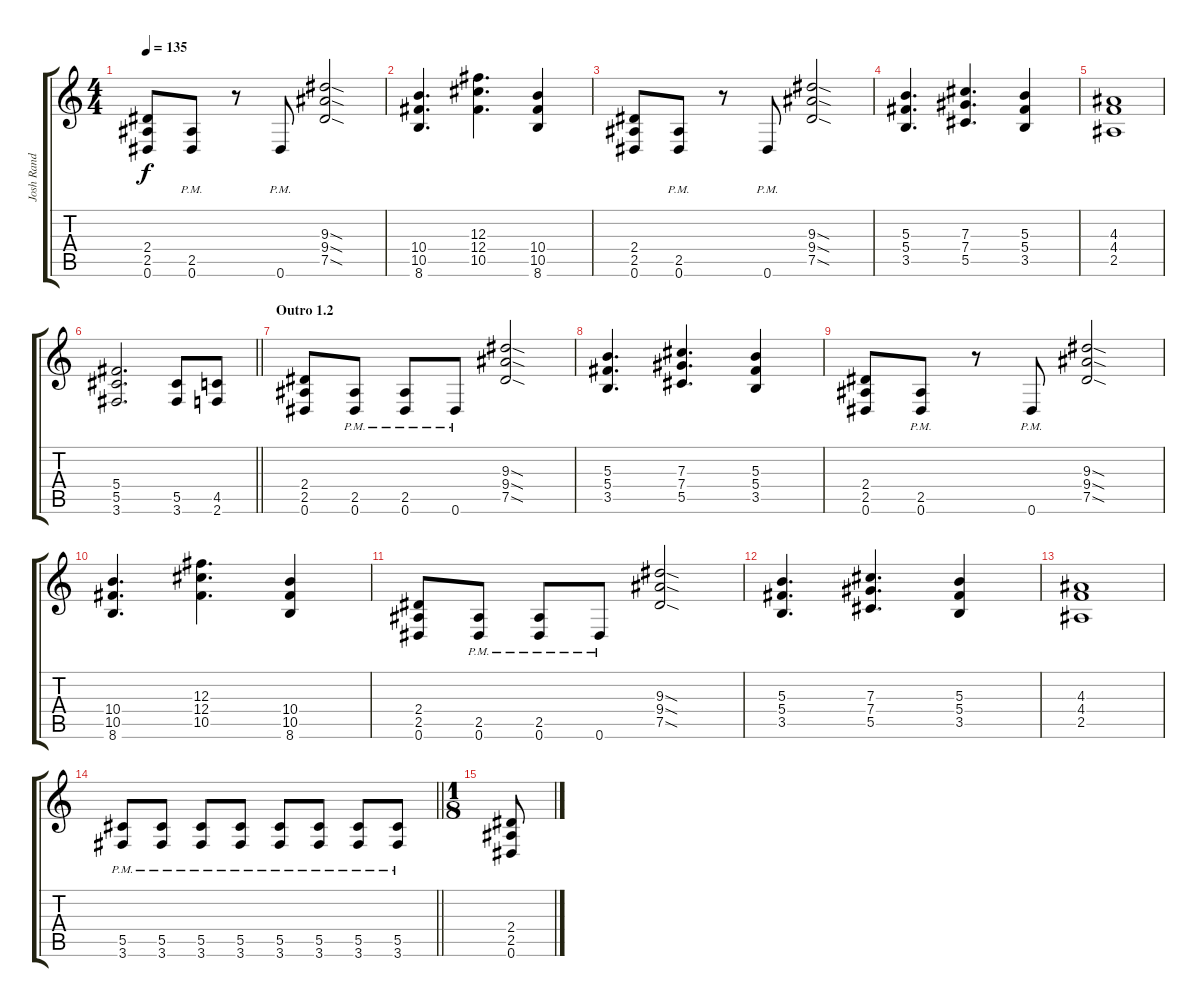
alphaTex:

\track ("Josh Rand" "Josh Rand") {instrument distortionguitar}
\staff {score tabs}
\tuning (Eb4 Bb3 Gb3 Db3 Ab2 Eb2) {hide}
\ts (4 4)
\tempo 135
\clef g2
\ks c
(2.4 2.5 0.6).8{dy f} (2.5{pm} 0.6{pm}).8 r.8 0.6{pm}.8 (9.3{sod} 9.4{sod} 7.5{sod}).2 |
(10.4 10.5 8.6).4{d} (12.3 12.4 10.5).4{d} (10.4 10.5 8.6).4 |
(2.4 2.5 0.6).8 (2.5{pm} 0.6{pm}).8 r.8 0.6{pm}.8 (9.3{sod} 9.4{sod} 7.5{sod}).2 |
(5.3 5.4 3.5).4{d} (7.3 7.4 5.5).4{d} (5.3 5.4 3.5).4 |
(4.3 4.4 2.5).1 |
\barLineRight lightlight
(5.4 5.5 3.6).2{d} (5.5 3.6).8 (4.5 2.6).8 |
\section ("" "Outro 1.2")
(2.4 2.5 0.6).8 (2.5{pm} 0.6{pm}).8 (2.5{pm} 0.6{pm}).8 0.6{pm}.8 (9.3{sod} 9.4{sod} 7.5{sod}).2 |
(5.3 5.4 3.5).4{d} (7.3 7.4 5.5).4{d} (5.3 5.4 3.5).4 |
(2.4 2.5 0.6).8 (2.5{pm} 0.6{pm}).8 r.8 0.6{pm}.8 (9.3{sod} 9.4{sod} 7.5{sod}).2 |
(10.4 10.5 8.6).4{d} (12.3 12.4 10.5).4{d} (10.4 10.5 8.6).4 |
(2.4 2.5 0.6).8 (2.5{pm} 0.6{pm}).8 (2.5{pm} 0.6{pm}).8 0.6{pm}.8 (9.3{sod} 9.4{sod} 7.5{sod}).2 |
(5.3 5.4 3.5).4{d} (7.3 7.4 5.5).4{d} (5.3 5.4 3.5).4 |
(4.3 4.4 2.5).1 |
\barLineRight lightlight
(5.5{pm} 3.6{pm}).8 (5.5{pm} 3.6{pm}).8 (5.5{pm} 3.6{pm}).8 (5.5{pm} 3.6{pm}).8 (5.5{pm} 3.6{pm}).8 (5.5{pm} 3.6{pm}).8 (5.5{pm} 3.6{pm}).8 (5.5{pm} 3.6{pm}).8 |
\ts (1 8)
(2.4 2.5 0.6).8
